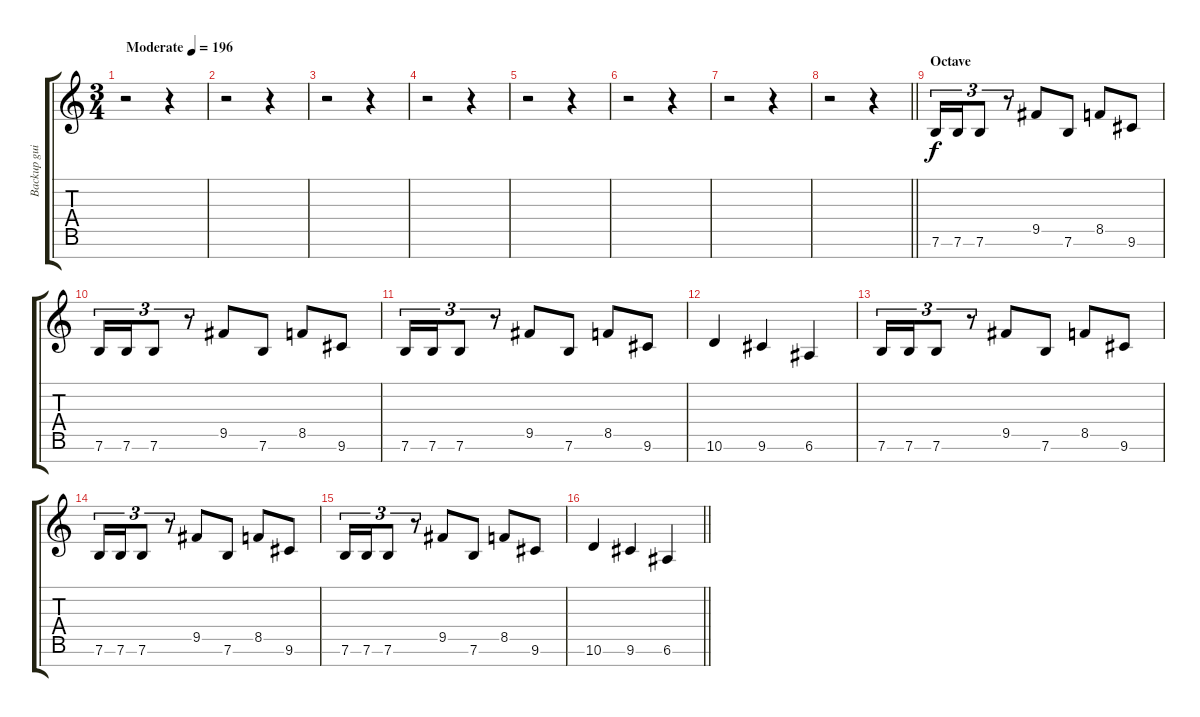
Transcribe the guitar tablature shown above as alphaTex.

\track ("Backup guitars" "Backup gui") {instrument distortionguitar}
\staff {score tabs}
\tuning (E4 B3 G3 D3 A2 E2 B1) {hide}
\ts (3 4)
\tempo (196 "Moderate")
\clef g2
\ks c
r.2{dy f instrument distortionguitar} r.4 |
r.2 r.4 |
r.2 r.4 |
r.2 r.4 |
r.2 r.4 |
r.2 r.4 |
r.2 r.4 |
\barLineRight lightlight
r.2 r.4 |
\section ("" "Octave")
7.6.16{tu (3 2)} 7.6.16{tu (3 2)} 7.6.8{tu (3 2)} r.8{tu (3 2)} 9.5.8 7.6.8 8.5.8 9.6.8 |
7.6.16{tu (3 2)} 7.6.16{tu (3 2)} 7.6.8{tu (3 2)} r.8{tu (3 2)} 9.5.8 7.6.8 8.5.8 9.6.8 |
7.6.16{tu (3 2)} 7.6.16{tu (3 2)} 7.6.8{tu (3 2)} r.8{tu (3 2)} 9.5.8 7.6.8 8.5.8 9.6.8 |
10.6.4 9.6.4 6.6.4 |
7.6.16{tu (3 2)} 7.6.16{tu (3 2)} 7.6.8{tu (3 2)} r.8{tu (3 2)} 9.5.8 7.6.8 8.5.8 9.6.8 |
7.6.16{tu (3 2)} 7.6.16{tu (3 2)} 7.6.8{tu (3 2)} r.8{tu (3 2)} 9.5.8 7.6.8 8.5.8 9.6.8 |
7.6.16{tu (3 2)} 7.6.16{tu (3 2)} 7.6.8{tu (3 2)} r.8{tu (3 2)} 9.5.8 7.6.8 8.5.8 9.6.8 |
\barLineRight lightlight
10.6.4 9.6.4 6.6.4
